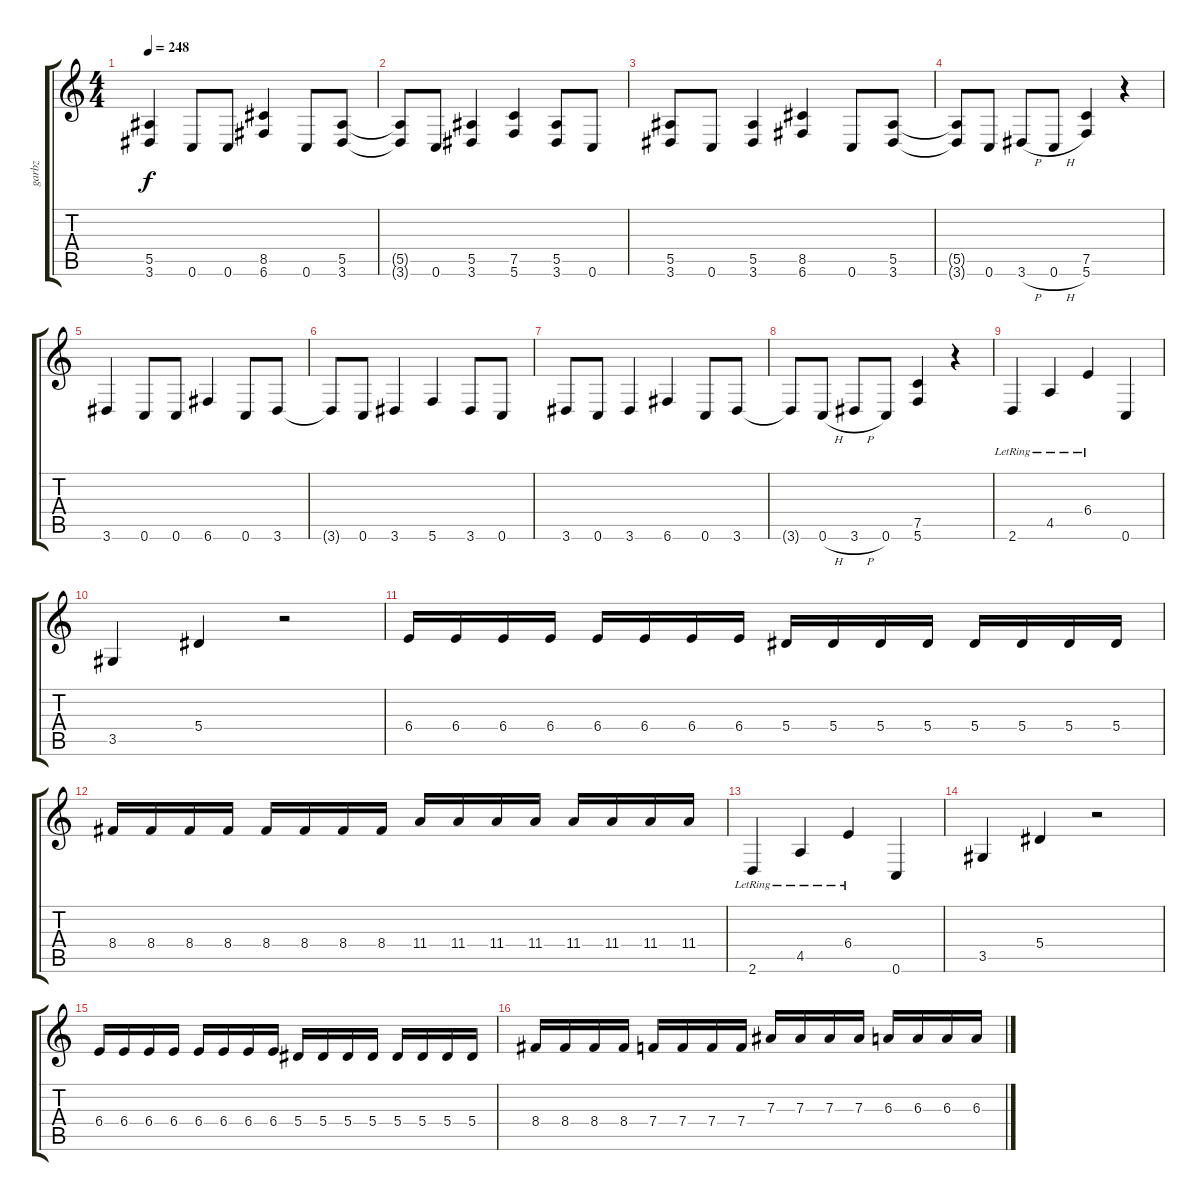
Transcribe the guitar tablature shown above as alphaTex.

\track ("garbz" "garbz") {instrument distortionguitar}
\staff {score tabs}
\tuning (C4 G3 Eb3 Bb2 F2 C2) {hide}
\ts (4 4)
\tempo 248
\clef g2
\ks c
(5.5 3.6).4{dy f} 0.6.8 0.6.8 (8.5 6.6).4 0.6.8 (5.5 3.6).8 |
(5.5{t} 3.6{t}).8 0.6.8 (5.5 3.6).4 (7.5 5.6).4 (5.5 3.6).8 0.6.8 |
(5.5 3.6).8 0.6.8 (5.5 3.6).4 (8.5 6.6).4 0.6.8 (5.5 3.6).8 |
(5.5{t} 3.6{t}).8 0.6.8 3.6{h}.8 0.6{h}.8 (7.5 5.6).4 r.4 |
3.6.4 0.6.8 0.6.8 6.6.4 0.6.8 3.6.8 |
3.6{t}.8 0.6.8 3.6.4 5.6.4 3.6.8 0.6.8 |
3.6.8 0.6.8 3.6.4 6.6.4 0.6.8 3.6.8 |
3.6{t}.8 0.6{h}.8 3.6{h}.8 0.6.8 (7.5 5.6).4 r.4 |
2.6{lr}.4 4.5{lr}.4 6.4{lr}.4 0.6.4 |
3.5.4 5.4.4 r.2 |
6.4.16 6.4.16 6.4.16 6.4.16 6.4.16 6.4.16 6.4.16 6.4.16 5.4.16 5.4.16 5.4.16 5.4.16 5.4.16 5.4.16 5.4.16 5.4.16 |
8.4.16 8.4.16 8.4.16 8.4.16 8.4.16 8.4.16 8.4.16 8.4.16 11.4.16 11.4.16 11.4.16 11.4.16 11.4.16 11.4.16 11.4.16 11.4.16 |
2.6{lr}.4 4.5{lr}.4 6.4{lr}.4 0.6.4 |
3.5.4 5.4.4 r.2 |
6.4.16 6.4.16 6.4.16 6.4.16 6.4.16 6.4.16 6.4.16 6.4.16 5.4.16 5.4.16 5.4.16 5.4.16 5.4.16 5.4.16 5.4.16 5.4.16 |
8.4.16 8.4.16 8.4.16 8.4.16 7.4.16 7.4.16 7.4.16 7.4.16 7.3.16 7.3.16 7.3.16 7.3.16 6.3.16 6.3.16 6.3.16 6.3.16
